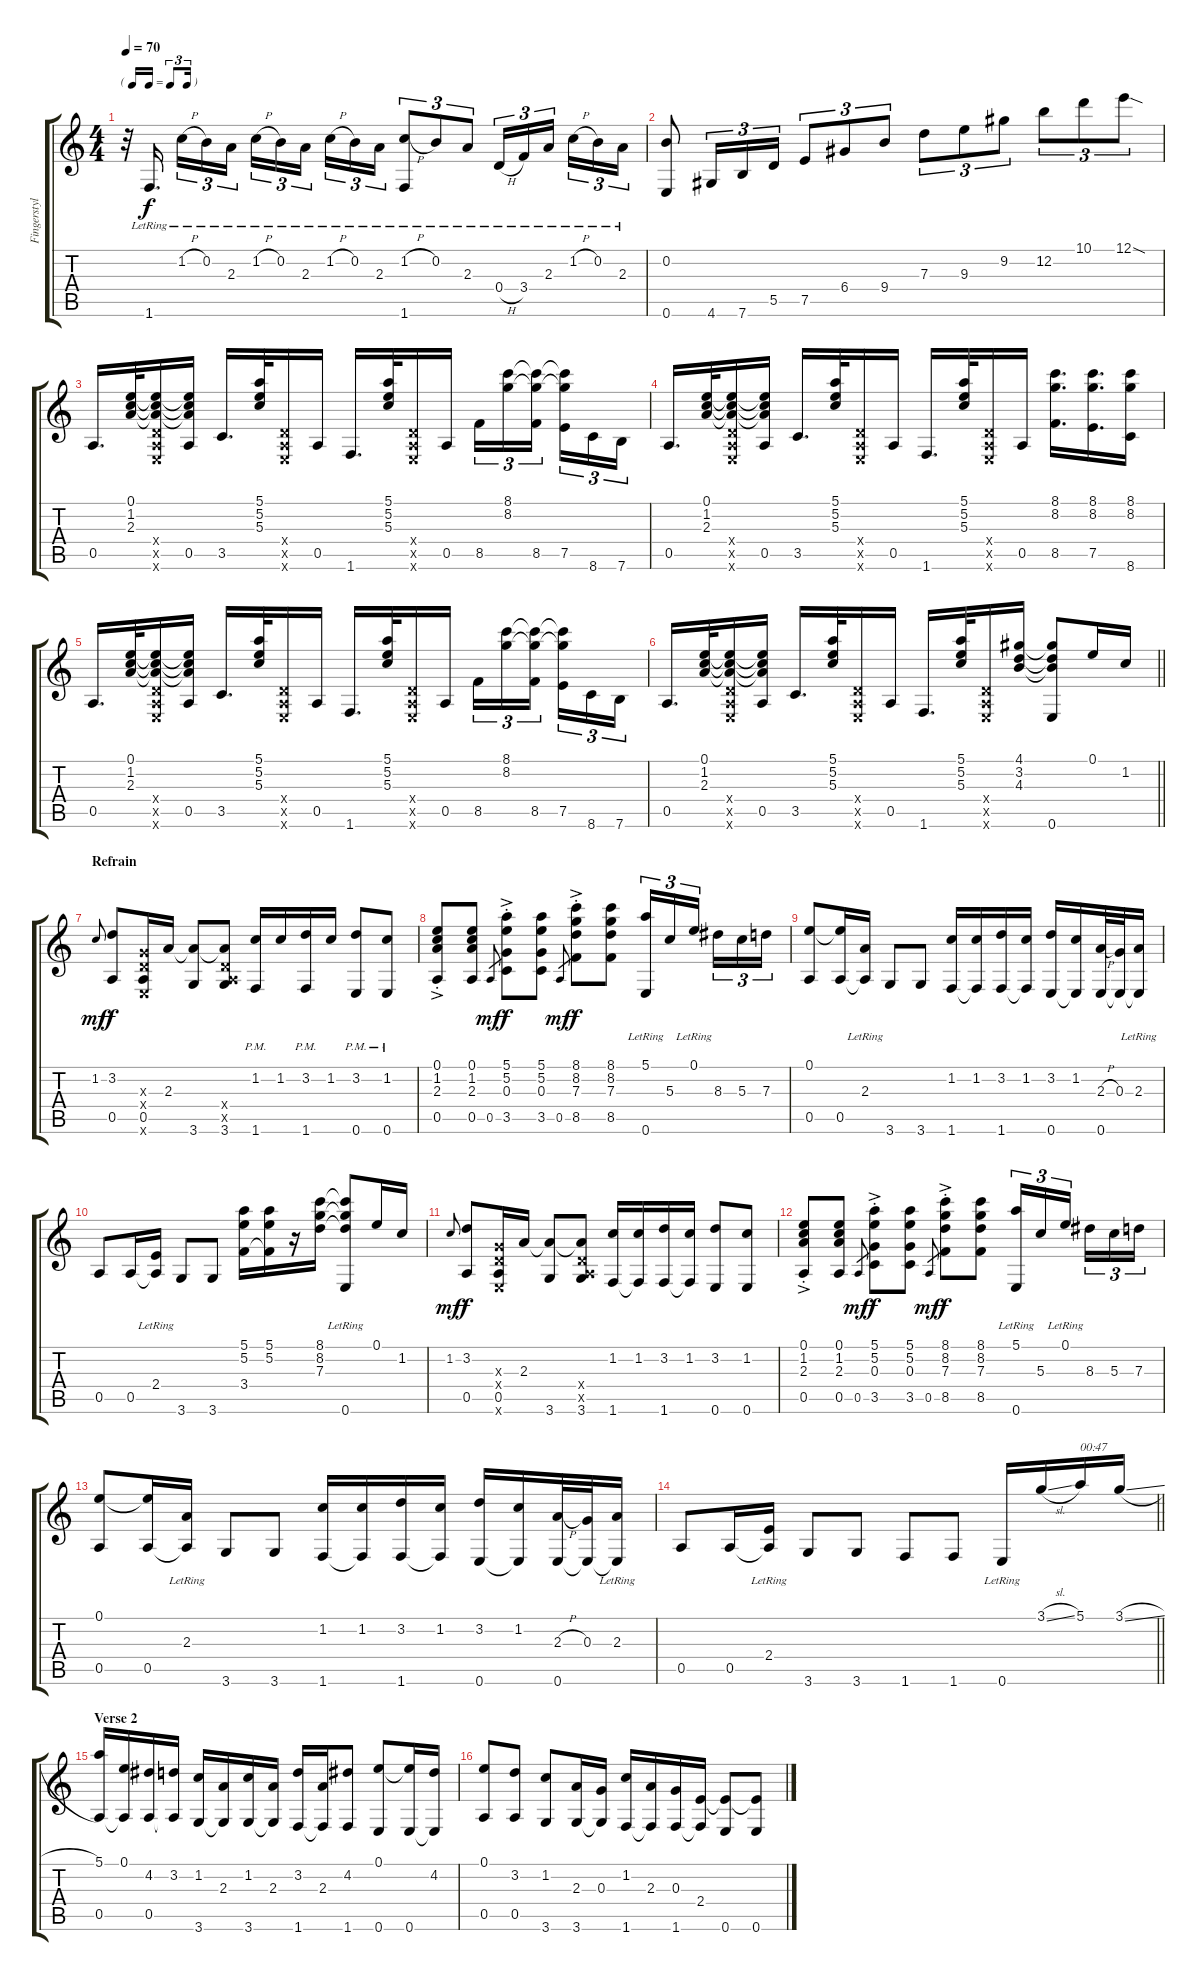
\track ("Fingerstyle Guitar" "Fingerstyl") {instrument acousticguitarsteel}
\staff {score tabs}
\tuning (E4 B3 G3 D3 A2 E2) {hide}
\ts (4 4)
\tf triplet16th
\tempo 70
\clef g2
\ks c
r.32{dy f} 1.6{lr}.16{d} 1.2{h lr}.16{tu (3 2)} 0.2{lr}.16{tu (3 2)} 2.3{lr}.16{tu (3 2)} 1.2{h lr}.16{tu (3 2)} 0.2{lr}.16{tu (3 2)} 2.3{lr}.16{tu (3 2)} 1.2{h lr}.16{tu (3 2)} 0.2{lr}.16{tu (3 2)} 2.3{lr}.16{tu (3 2)} (1.2{h lr} 1.6{lr}).8{tu (3 2)} 0.2{lr}.8{tu (3 2)} 2.3{lr}.8{tu (3 2)} 0.4{h lr}.16{tu (3 2)} 3.4{lr}.16{tu (3 2)} 2.3{lr}.16{tu (3 2)} 1.2{h lr}.16{tu (3 2)} 0.2{lr}.16{tu (3 2)} 2.3{lr}.16{tu (3 2)} |
(0.2 0.6).8 4.6.16{tu (3 2)} 7.6.16{tu (3 2)} 5.5.16{tu (3 2)} 7.5.8{tu (3 2)} 6.4.8{tu (3 2)} 9.4.8{tu (3 2)} 7.3.8{tu (3 2)} 9.3.8{tu (3 2)} 9.2.8{tu (3 2)} 12.2.8{tu (3 2)} 10.1.8{tu (3 2)} 12.1{sod}.8{tu (3 2)} |
0.5.16{d} (0.1 1.2 2.3).32 (0.1{t} 1.2{t} 2.3{t} 0.4{x} 0.5{x} 0.6{x}).16 (0.1{t} 1.2{t} 2.3{t} 0.5).16 3.5.16{d} (5.1 5.2 5.3).32 (0.4{x} 0.5{x} 0.6{x}).16 0.5.16 1.6.16{d} (5.1 5.2 5.3).32 (0.4{x} 0.5{x} 0.6{x}).16 0.5.16 8.5.16{tu (3 2)} (8.1 8.2).16{tu (3 2)} (8.1{t} 8.2{t} 8.5).16{tu (3 2)} (8.1{t} 8.2{t} 7.5).16{tu (3 2)} 8.6.16{tu (3 2)} 7.6.16{tu (3 2)} |
0.5.16{d} (0.1 1.2 2.3).32 (0.1{t} 1.2{t} 2.3{t} 0.4{x} 0.5{x} 0.6{x}).16 (0.1{t} 1.2{t} 2.3{t} 0.5).16 3.5.16{d} (5.1 5.2 5.3).32 (0.4{x} 0.5{x} 0.6{x}).16 0.5.16 1.6.16{d} (5.1 5.2 5.3).32 (0.4{x} 0.5{x} 0.6{x}).16 0.5.16 (8.1 8.2 8.5).16{d} (8.1 8.2 7.5).16{d} (8.1 8.2 8.6).16 |
0.5.16{d} (0.1 1.2 2.3).32 (0.1{t} 1.2{t} 2.3{t} 0.4{x} 0.5{x} 0.6{x}).16 (0.1{t} 1.2{t} 2.3{t} 0.5).16 3.5.16{d} (5.1 5.2 5.3).32 (0.4{x} 0.5{x} 0.6{x}).16 0.5.16 1.6.16{d} (5.1 5.2 5.3).32 (0.4{x} 0.5{x} 0.6{x}).16 0.5.16 8.5.16{tu (3 2)} (8.1 8.2).16{tu (3 2)} (8.1{t} 8.2{t} 8.5).16{tu (3 2)} (8.1{t} 8.2{t} 7.5).16{tu (3 2)} 8.6.16{tu (3 2)} 7.6.16{tu (3 2)} |
\barLineRight lightlight
0.5.16{d} (0.1 1.2 2.3).32 (0.1{t} 1.2{t} 2.3{t} 0.4{x} 0.5{x} 0.6{x}).16 (0.1{t} 1.2{t} 2.3{t} 0.5).16 3.5.16{d} (5.1 5.2 5.3).32 (0.4{x} 0.5{x} 0.6{x}).16 0.5.16 1.6.16{d} (5.1 5.2 5.3).32 (0.4{x} 0.5{x} 0.6{x}).16 (4.1 3.2 4.3).16 (4.1{t} 3.2{t} 4.3{t} 0.6).8 0.1.16 1.2.16 |
\section ("" "Refrain")
1.2.8{gr onbeat dy mf} (3.2 0.5).8{dy f} (0.3{x} 0.4{x} 0.5 0.6{x}).16 2.3.16 (2.3{t} 3.6).8 (2.3{t} 0.4{x} 0.5{x} 3.6).8 (1.2 1.6{pm}).16 1.2.16 (3.2 1.6{pm}).16 1.2.16 (3.2 0.6{pm}).8 (1.2 0.6{pm}).8 |
(0.1{ac st} 1.2{ac st} 2.3{ac st} 0.5{ac st}).8 (0.1 1.2 2.3 0.5).8 0.5.8{gr dy mf} (5.1{ac st} 5.2{ac st} 0.3{ac st} 3.5{ac st}).8{dy f} (5.1 5.2 0.3 3.5).8 0.5.8{gr dy mf} (8.1{ac st} 8.2{ac st} 7.3{ac st} 8.5{ac st}).8{dy f} (8.1 8.2 7.3 8.5).8 (5.1 0.6{lr}).16{tu (3 2)} 5.3.16{tu (3 2)} 0.1{lr}.16{tu (3 2)} 8.3.16{tu (3 2)} 5.3.16{tu (3 2)} 7.3.16{tu (3 2)} |
(0.1 0.5).8 (0.1{t} 0.5).16 (2.3{lr} 0.5{t}).16 3.6.8 3.6.8 (1.2 1.6).16 (1.2 1.6{t}).16 (3.2 1.6).16 (1.2 1.6{t}).16 (3.2 0.6).16 (1.2 0.6{t}).16 (2.3{h} 0.6).32 (0.3 0.6{t}).32 (2.3{lr} 0.6{t}).16 |
0.5.8 0.5.16 (2.4{lr} 0.5{t}).16 3.6.8 3.6.8 (5.1 5.2 3.4).16 (5.1 5.2 3.4{t}).16 r.16 (8.1 8.2 7.3).16 (8.1{t} 8.2{t} 7.3{t} 0.6{lr}).8 0.1.16 1.2.16 |
1.2.8{gr onbeat dy mf} (3.2 0.5).8{dy f} (0.3{x} 0.4{x} 0.5 0.6{x}).16 2.3.16 (2.3{t} 3.6).8 (2.3{t} 0.4{x} 0.5{x} 3.6).8 (1.2 1.6).16 (1.2 1.6{t}).16 (3.2 1.6).16 (1.2 1.6{t}).16 (3.2 0.6).8 (1.2 0.6).8 |
(0.1{ac st} 1.2{ac st} 2.3{ac st} 0.5{ac st}).8 (0.1 1.2 2.3 0.5).8 0.5.8{gr dy mf} (5.1{ac st} 5.2{ac st} 0.3{ac st} 3.5{ac st}).8{dy f} (5.1 5.2 0.3 3.5).8 0.5.8{gr dy mf} (8.1{ac st} 8.2{ac st} 7.3{ac st} 8.5{ac st}).8{dy f} (8.1 8.2 7.3 8.5).8 (5.1 0.6{lr}).16{tu (3 2)} 5.3.16{tu (3 2)} 0.1{lr}.16{tu (3 2)} 8.3.16{tu (3 2)} 5.3.16{tu (3 2)} 7.3.16{tu (3 2)} |
(0.1 0.5).8 (0.1{t} 0.5).16 (2.3{lr} 0.5{t}).16 3.6.8 3.6.8 (1.2 1.6).16 (1.2 1.6{t}).16 (3.2 1.6).16 (1.2 1.6{t}).16 (3.2 0.6).16 (1.2 0.6{t}).16 (2.3{h} 0.6).32 (0.3 0.6{t}).32 (2.3{lr} 0.6{t}).16 |
\barLineRight lightlight
0.5.8 0.5.16 (2.4{lr} 0.5{t}).16 3.6.8 3.6.8 1.6.8 1.6.8 0.6{lr}.16 3.1{sl}.16 5.1.16{txt "00:47"} 3.1{sl}.16 |
\section ("" "Verse 2")
(5.1 0.5).16 (0.1 0.5{t}).16 (4.2 0.5).16 (3.2 0.5{t}).16 (1.2 3.6).16 (2.3 3.6{t}).16 (1.2 3.6).16 (2.3 3.6{t}).16 (3.2 1.6).16 (2.3 1.6{t}).16 (4.2 1.6).8 (0.1 0.6).8 (0.1{t} 0.6).16 (4.2 0.6{t}).16 |
(0.1 0.5).8 (3.2 0.5).8 (1.2 3.6).8 (2.3 3.6).16 (0.3 3.6{t}).16 (1.2 1.6).16 (2.3 1.6{t}).16 (0.3 1.6).16 (2.4 1.6{t}).16 (2.4{t} 0.6).8 (2.4{t} 0.6).8
